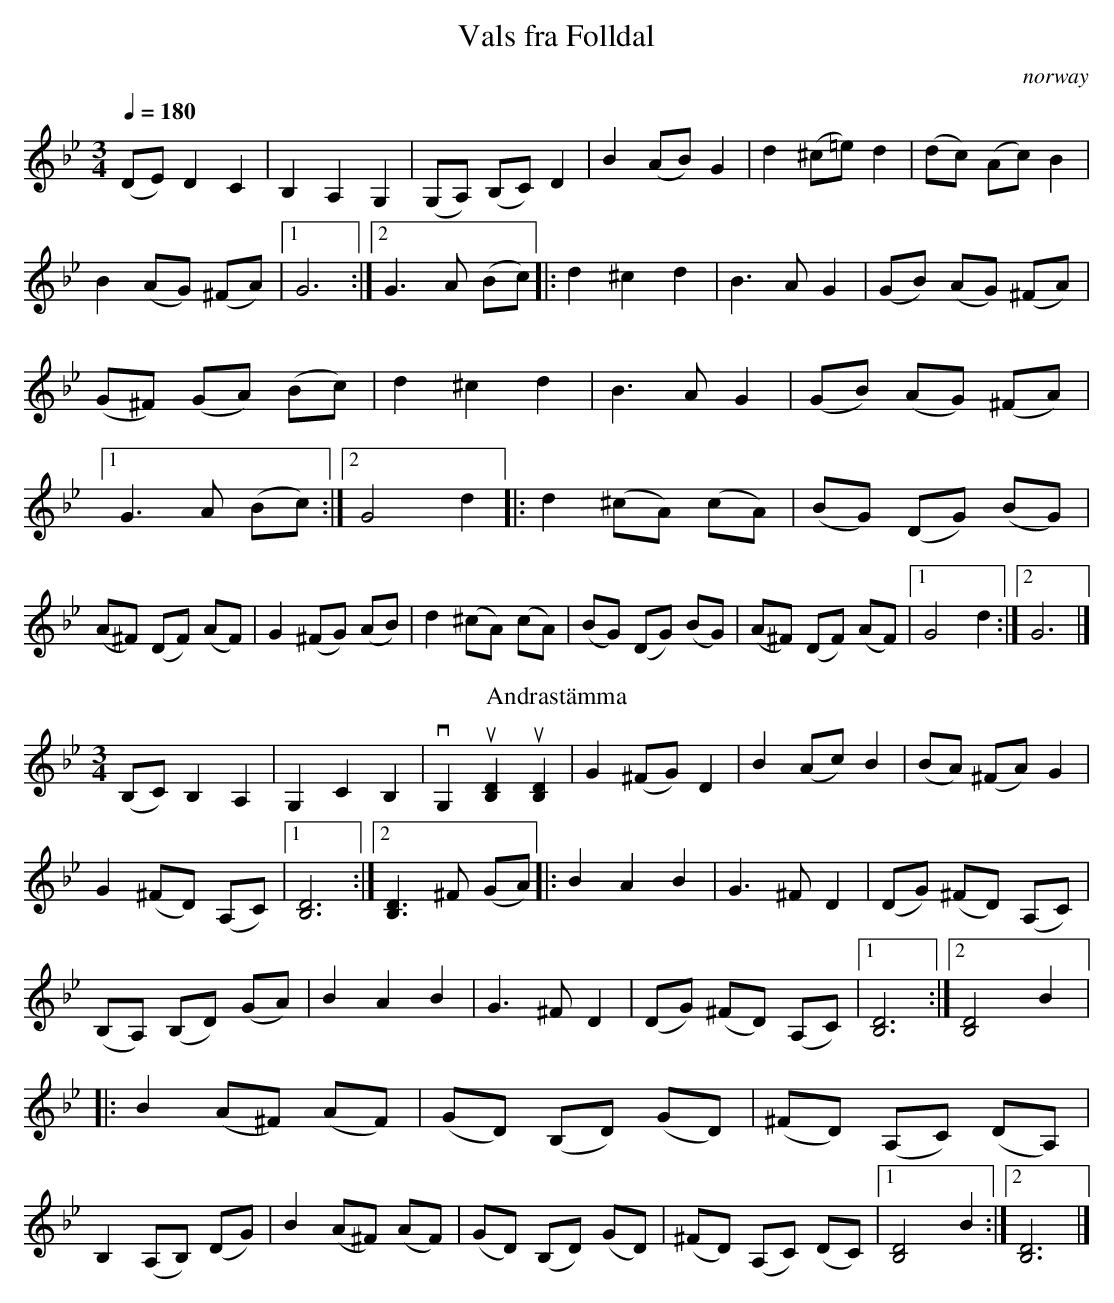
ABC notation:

X:1
T:Vals fra Folldal
O:norway
M:3/4
L:1/8
Q:1/4=180
K:Gm
(DE) D2 C2|B,2 A,2 G,2|(G,A,) (B,C) D2|B2 (AB) G2|\
d2 (^c=e) d2|(dc) (Ac) B2|B2 (AG) (^FA)|[1 G6:|[2 G3 A (Bc)|:\
d2 ^c2 d2|B3 A G2|(GB) (AG) (^FA)|(G^F) (GA) (Bc)|\
d2 ^c2 d2|B3 A G2|(GB) (AG) (^FA)|[1G3 A (Bc):|[2G4 d2|:\
d2 (^cA) (cA)|(BG) (DG) (BG)|(A^F) (DF) (AF)|G2 (^FG) (AB)|\
d2 (^cA) (cA)|(BG) (DG) (BG)|(A^F) (DF) (AF)|[1G4 d2:|[2G6|]
T:Andrastämma
O:norway
(B,C)B,2 A,2|G,2 C2 B,2|vG,2 u[B,2D2] u[B,2D2]|G2 (^FG) D2|\
B2 (Ac) B2|(BA) (^FA) G2|G2 (^FD) (A,C)|[1[B,6D6]:|[2[B,3D3]^F (GA)|:\
B2 A2 B2|G3 ^F D2|(DG) (^FD) (A,C)|(B,A,) (B,D) (GA)|\
B2 A2 B2|G3 ^F D2|(DG) (^FD) (A,C)|[1[B,6D6]:|[2[B,4D4] B2|:\
B2 (A^F) (AF)|(GD) (B,D) (GD)|(^FD) (A,C) (DA,)|B,2 (A,B,) (DG)|\
B2 (A^F) (AF)|(GD) (B,D) (GD)|(^FD) (A,C) (DC)|[1[B,4D4] B2:|[2[B,6D6]|]
